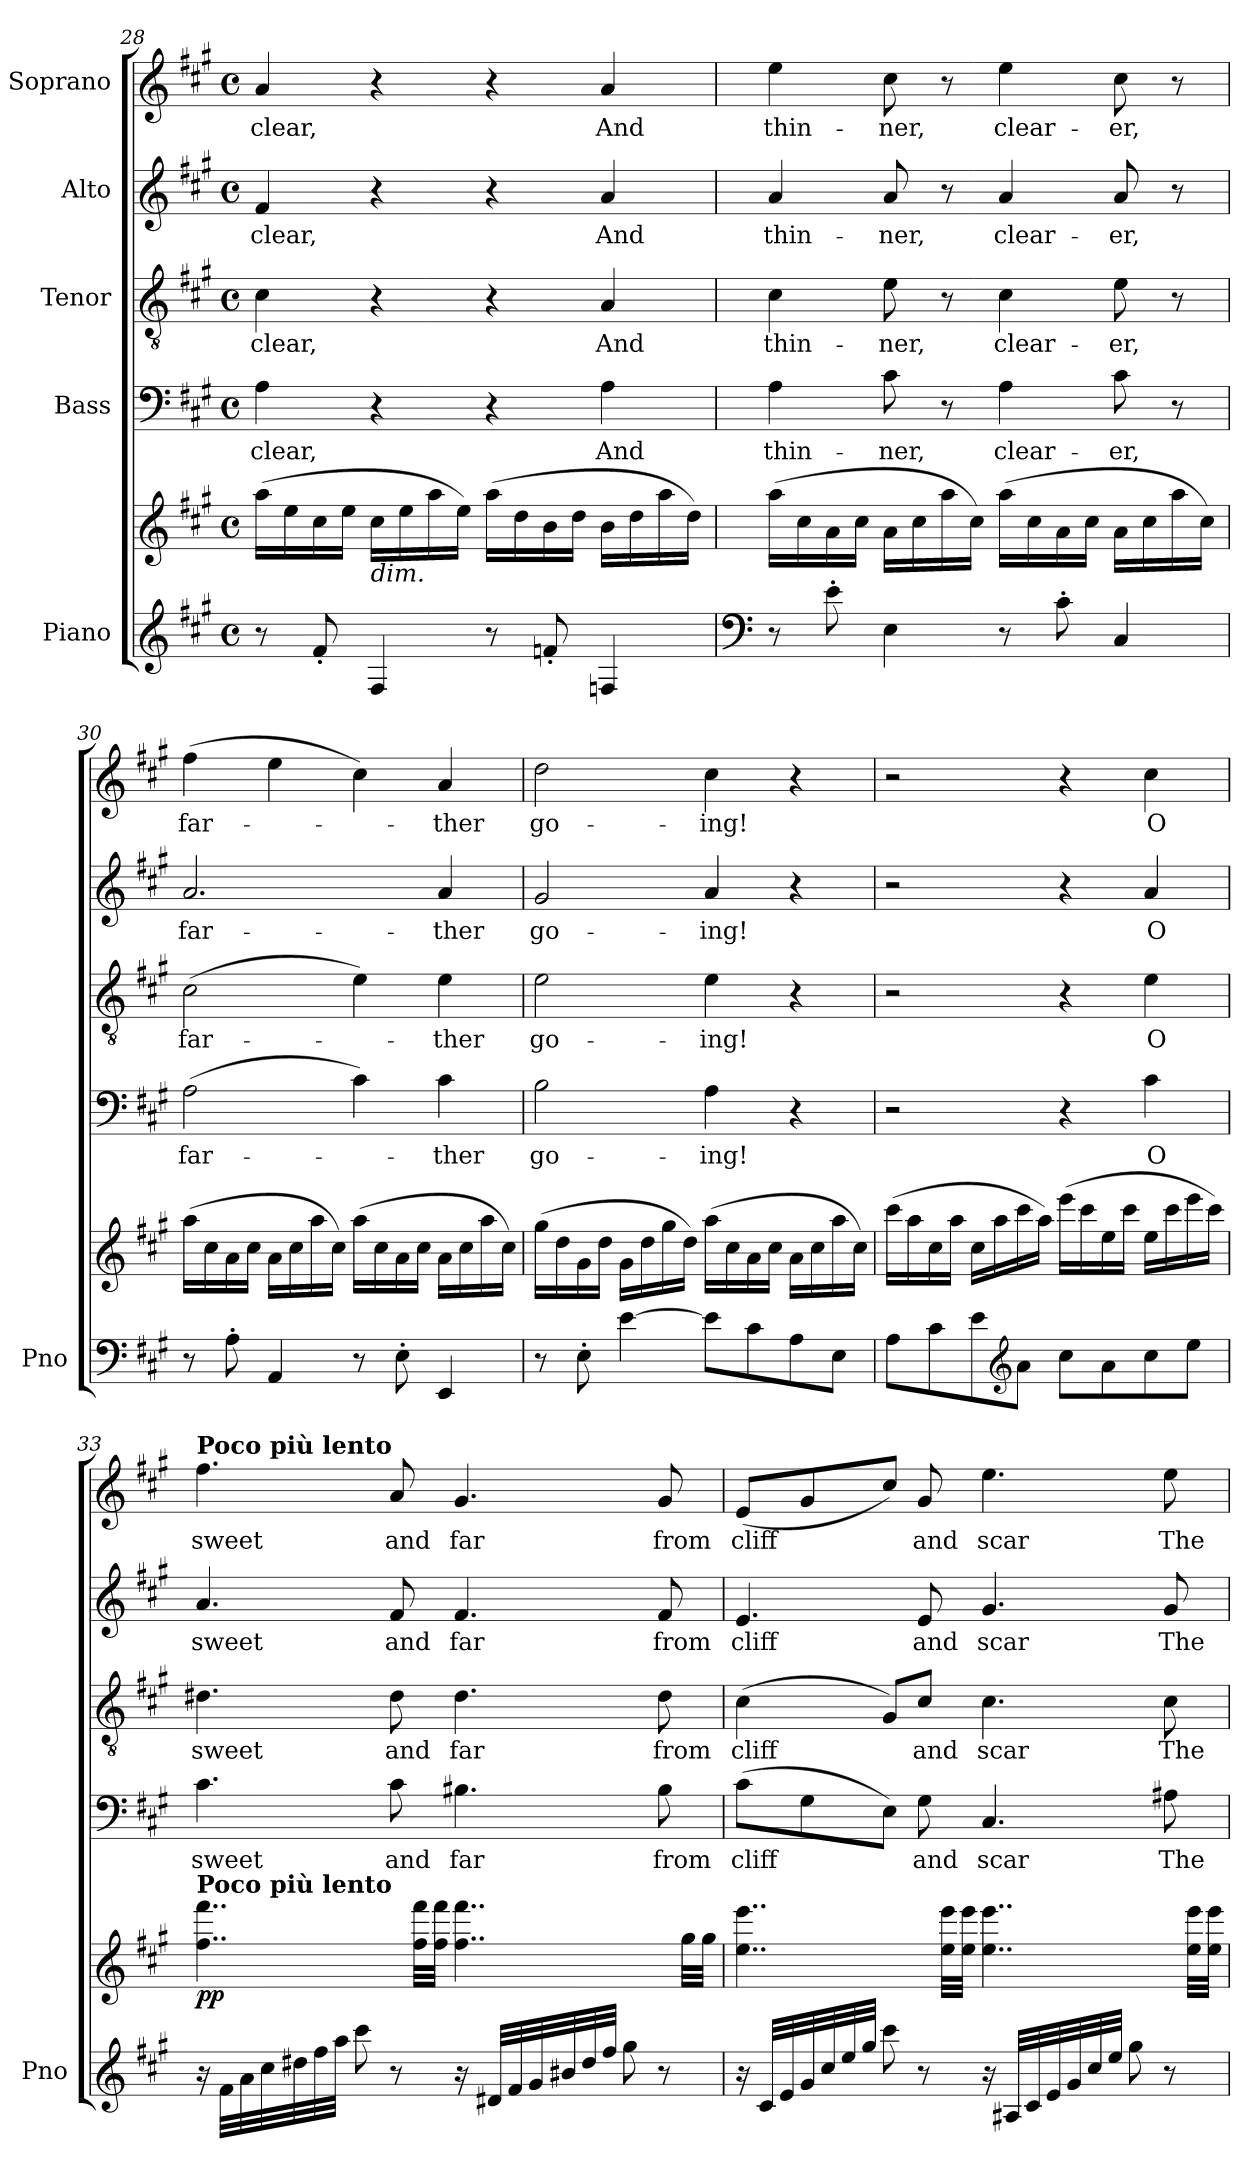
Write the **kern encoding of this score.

**kern	**kern	**dynam	**kern	**text	**kern	**text	**kern	**text	**kern	**text
*part5	*part5	*part5	*part4	*part4	*part3	*part3	*part2	*part2	*part1	*part1
*staff6	*staff5	*staff5/6	*staff4	*staff4	*staff3	*staff3	*staff2	*staff2	*staff1	*staff1
*I"Piano	*	*	*I"Bass	*	*I"Tenor	*	*I"Alto	*	*I"Soprano	*
*I'Pno	*	*	*	*	*	*	*	*	*	*
*clefG2	*clefG2	*	*clefF4	*	*clefGv2	*	*clefG2	*	*clefG2	*
*k[f#c#g#]	*k[f#c#g#]	*	*k[f#c#g#]	*	*k[f#c#g#]	*	*k[f#c#g#]	*	*k[f#c#g#]	*
*M4/4	*M4/4	*	*M4/4	*	*M4/4	*	*M4/4	*	*M4/4	*
*met(c)	*met(c)	*	*met(c)	*	*met(c)	*	*met(c)	*	*met(c)	*
=28	=28	=28	=28	=28	=28	=28	=28	=28	=28	=28
!	!	!	!	!LO:LY:b	!	!LO:LY:b	!	!LO:LY:b	!	!LO:LY:b
8r	(16aa\LL	.	4A\	clear,	4c#\	clear,	4f#/	clear,	4a/	clear,
.	16ee\	.	.	.	.	.	.	.	.	.
8f#'/	16cc#\	.	.	.	.	.	.	.	.	.
.	16ee\JJ	.	.	.	.	.	.	.	.	.
!	!LO:TX:b:i:t=dim.	!	!	!	!	!	!	!	!	!
4F#/	16cc#\LL	.	4r	.	4r	.	4r	.	4r	.
.	16ee\	.	.	.	.	.	.	.	.	.
.	16aa\	.	.	.	.	.	.	.	.	.
.	16ee\JJ)	.	.	.	.	.	.	.	.	.
8r	(16aa\LL	.	4r	.	4r	.	4r	.	4r	.
.	16dd\	.	.	.	.	.	.	.	.	.
8fn'/	16b\	.	.	.	.	.	.	.	.	.
.	16dd\JJ	.	.	.	.	.	.	.	.	.
!	!	!	!	!LO:LY:b	!	!LO:LY:b	!	!LO:LY:b	!	!LO:LY:b
4Fn/	16b\LL	.	4A\	And	4A/	And	4a/	And	4a/	And
.	16dd\	.	.	.	.	.	.	.	.	.
.	16aa\	.	.	.	.	.	.	.	.	.
.	16dd\JJ)	.	.	.	.	.	.	.	.	.
!!LO:PB:g=z
=29	=29	=29	=29	=29	=29	=29	=29	=29	=29	=29
*clefF4	*	*	*	*	*	*	*	*	*	*
!	!	!	!	!LO:LY:b	!	!LO:LY:b	!	!LO:LY:b	!	!LO:LY:b
8r	(16aa\LL	.	4A\	thin-	4c#\	thin-	4a/	thin-	4ee\	thin-
.	16cc#\	.	.	.	.	.	.	.	.	.
8e'\	16a\	.	.	.	.	.	.	.	.	.
.	16cc#\JJ	.	.	.	.	.	.	.	.	.
!	!	!	!	!LO:LY:b	!	!LO:LY:b	!	!LO:LY:b	!	!LO:LY:b
4E\	16a\LL	.	8c#\	-ner,	8e\	-ner,	8a/	-ner,	8cc#\	-ner,
.	16cc#\	.	.	.	.	.	.	.	.	.
.	16aa\	.	8r	.	8r	.	8r	.	8r	.
.	16cc#\JJ)	.	.	.	.	.	.	.	.	.
!	!	!	!	!LO:LY:b	!	!LO:LY:b	!	!LO:LY:b	!	!LO:LY:b
8r	(16aa\LL	.	4A\	clear-	4c#\	clear-	4a/	clear-	4ee\	clear-
.	16cc#\	.	.	.	.	.	.	.	.	.
8c#'\	16a\	.	.	.	.	.	.	.	.	.
.	16cc#\JJ	.	.	.	.	.	.	.	.	.
!	!	!	!	!LO:LY:b	!	!LO:LY:b	!	!LO:LY:b	!	!LO:LY:b
4C#/	16a\LL	.	8c#\	-er,	8e\	-er,	8a/	-er,	8cc#\	-er,
.	16cc#\	.	.	.	.	.	.	.	.	.
.	16aa\	.	8r	.	8r	.	8r	.	8r	.
.	16cc#\JJ)	.	.	.	.	.	.	.	.	.
=30	=30	=30	=30	=30	=30	=30	=30	=30	=30	=30
!	!	!	!	!LO:LY:b	!	!LO:LY:b	!	!LO:LY:b	!	!LO:LY:b
8r	(16aa\LL	.	(2A\	far-	(2c#\	far-	2.a/	far-	(4ff#\	far-
.	16cc#\	.	.	.	.	.	.	.	.	.
8A'\	16a\	.	.	.	.	.	.	.	.	.
.	16cc#\JJ	.	.	.	.	.	.	.	.	.
4AA/	16a\LL	.	.	.	.	.	.	.	4ee\	.
.	16cc#\	.	.	.	.	.	.	.	.	.
.	16aa\	.	.	.	.	.	.	.	.	.
.	16cc#\JJ)	.	.	.	.	.	.	.	.	.
8r	(16aa\LL	.	4c#\)	.	4e\)	.	.	.	4cc#\)	.
.	16cc#\	.	.	.	.	.	.	.	.	.
8E'\	16a\	.	.	.	.	.	.	.	.	.
.	16cc#\JJ	.	.	.	.	.	.	.	.	.
!	!	!	!	!LO:LY:b	!	!LO:LY:b	!	!LO:LY:b	!	!LO:LY:b
4EE/	16a\LL	.	4c#\	-ther	4e\	-ther	4a/	-ther	4a/	-ther
.	16cc#\	.	.	.	.	.	.	.	.	.
.	16aa\	.	.	.	.	.	.	.	.	.
.	16cc#\JJ)	.	.	.	.	.	.	.	.	.
!!LO:LB:g=z
=31	=31	=31	=31	=31	=31	=31	=31	=31	=31	=31
!	!	!	!	!LO:LY:b	!	!LO:LY:b	!	!LO:LY:b	!	!LO:LY:b
8r	(16gg#\LL	.	2B\	go-	2e\	go-	2g#/	go-	2dd\	go-
.	16dd\	.	.	.	.	.	.	.	.	.
8E'\	16g#\	.	.	.	.	.	.	.	.	.
.	16dd\JJ	.	.	.	.	.	.	.	.	.
[4e\	16g#\LL	.	.	.	.	.	.	.	.	.
.	16dd\	.	.	.	.	.	.	.	.	.
.	16gg#\	.	.	.	.	.	.	.	.	.
.	16dd\JJ)	.	.	.	.	.	.	.	.	.
!	!	!	!	!LO:LY:b	!	!LO:LY:b	!	!LO:LY:b	!	!LO:LY:b
8e\L]	(16aa\LL	.	4A\	-ing!	4e\	-ing!	4a/	-ing!	4cc#\	-ing!
.	16cc#\	.	.	.	.	.	.	.	.	.
8c#\	16a\	.	.	.	.	.	.	.	.	.
.	16cc#\JJ	.	.	.	.	.	.	.	.	.
8A\	16a\LL	.	4r	.	4r	.	4r	.	4r	.
.	16cc#\	.	.	.	.	.	.	.	.	.
8E\J	16aa\	.	.	.	.	.	.	.	.	.
.	16cc#\JJ)	.	.	.	.	.	.	.	.	.
!!LO:LB:g=z
=32	=32	=32	=32	=32	=32	=32	=32	=32	=32	=32
8A\L	(16ccc#\LL	.	2r	.	2r	.	2r	.	2r	.
.	16aa\	.	.	.	.	.	.	.	.	.
8c#\	16cc#\	.	.	.	.	.	.	.	.	.
.	16aa\JJ	.	.	.	.	.	.	.	.	.
8e\	16cc#\LL	.	.	.	.	.	.	.	.	.
.	16aa\	.	.	.	.	.	.	.	.	.
*clefG2	*	*	*	*	*	*	*	*	*	*
8a\J	16ccc#\	.	.	.	.	.	.	.	.	.
.	16aa\JJ)	.	.	.	.	.	.	.	.	.
8cc#\L	(16eee\LL	.	4r	.	4r	.	4r	.	4r	.
.	16ccc#\	.	.	.	.	.	.	.	.	.
8a\	16ee\	.	.	.	.	.	.	.	.	.
.	16ccc#\JJ	.	.	.	.	.	.	.	.	.
!	!	!	!	!LO:LY:b	!	!LO:LY:b	!	!LO:LY:b	!	!LO:LY:b
8cc#\	16ee\LL	.	4c#\	O	4e\	O	4a/	O	4cc#\	O
.	16ccc#\	.	.	.	.	.	.	.	.	.
8ee\J	16eee\	.	.	.	.	.	.	.	.	.
.	16ccc#\JJ)	.	.	.	.	.	.	.	.	.
=33	=33	=33	=33	=33	=33	=33	=33	=33	=33	=33
!	!	!	!	!	!	!	!	!	!LO:TX:a:B:t=Poco più lento	!
!	!LO:TX:a:B:t=Poco più lento	!	!	!	!	!	!	!	!	!
!	!	!LO:DY:b	!	!LO:LY:b	!	!LO:LY:b	!	!LO:LY:b	!	!LO:LY:b
16r	4..ff#\ 4..fff#\	pp	4.c#\	sweet	4.d#X\	sweet	4.a/	sweet	4.ff#\	sweet
32f#\LLL	.	.	.	.	.	.	.	.	.	.
32a\	.	.	.	.	.	.	.	.	.	.
32cc#\	.	.	.	.	.	.	.	.	.	.
32dd#X\	.	.	.	.	.	.	.	.	.	.
32ff#\	.	.	.	.	.	.	.	.	.	.
32aa\JJJ	.	.	.	.	.	.	.	.	.	.
8ccc#\	.	.	.	.	.	.	.	.	.	.
!	!	!	!	!LO:LY:b	!	!LO:LY:b	!	!LO:LY:b	!	!LO:LY:b
8r	.	.	8c#\	and	8d#\	and	8f#/	and	8a/	and
.	32ff#\ 32fff#\LLL	.	.	.	.	.	.	.	.	.
.	32ff#\ 32fff#\JJJ	.	.	.	.	.	.	.	.	.
!	!	!	!	!LO:LY:b	!	!LO:LY:b	!	!LO:LY:b	!	!LO:LY:b
16r	4..ff#\ 4..fff#\	.	4.B#X\	far	4.d#\	far	4.f#/	far	4.g#/	far
32d#X/LLL	.	.	.	.	.	.	.	.	.	.
32f#/	.	.	.	.	.	.	.	.	.	.
32g#/	.	.	.	.	.	.	.	.	.	.
32b#X/	.	.	.	.	.	.	.	.	.	.
32dd#/	.	.	.	.	.	.	.	.	.	.
32ff#/JJJ	.	.	.	.	.	.	.	.	.	.
8gg#\	.	.	.	.	.	.	.	.	.	.
!	!	!	!	!LO:LY:b	!	!LO:LY:b	!	!LO:LY:b	!	!LO:LY:b
8r	.	.	8B#\	from	8d#\	from	8f#/	from	8g#/	from
.	32gg#\LLL	.	.	.	.	.	.	.	.	.
.	32gg#\JJJ	.	.	.	.	.	.	.	.	.
!!LO:PB:g=z
=34	=34	=34	=34	=34	=34	=34	=34	=34	=34	=34
!	!	!	!	!LO:LY:b	!	!LO:LY:b	!	!LO:LY:b	!	!LO:LY:b
16r	4..ee\ 4..eee\	.	(8c#\L	-cliff	(4c#\	cliff	4.e/	cliff	(8e/L	-cliff
32c#/LLL	.	.	.	.	.	.	.	.	.	.
32e/	.	.	.	.	.	.	.	.	.	.
32g#/	.	.	8G#\	.	.	.	.	.	8g#/	.
32cc#/	.	.	.	.	.	.	.	.	.	.
32ee/	.	.	.	.	.	.	.	.	.	.
32gg#/JJJ	.	.	.	.	.	.	.	.	.	.
8ccc#\	.	.	8E\J)	.	8G#/L)	.	.	.	8cc#/J)	.
!	!	!	!	!LO:LY:b	!	!LO:LY:b	!	!LO:LY:b	!	!LO:LY:b
8r	.	.	8G#\	and	8c#/J	and	8e/	and	8g#/	and
.	32ee\ 32eee\LLL	.	.	.	.	.	.	.	.	.
.	32ee\ 32eee\JJJ	.	.	.	.	.	.	.	.	.
!	!	!	!	!LO:LY:b	!	!LO:LY:b	!	!LO:LY:b	!	!LO:LY:b
16r	4..ee\ 4..eee\	.	4.C#/	scar	4.c#\	scar	4.g#/	scar	4.ee\	scar
32A#X/LLL	.	.	.	.	.	.	.	.	.	.
32c#/	.	.	.	.	.	.	.	.	.	.
32e/	.	.	.	.	.	.	.	.	.	.
32g#/	.	.	.	.	.	.	.	.	.	.
32cc#/	.	.	.	.	.	.	.	.	.	.
32ee/JJJ	.	.	.	.	.	.	.	.	.	.
8gg#\	.	.	.	.	.	.	.	.	.	.
!	!	!	!	!LO:LY:b	!	!LO:LY:b	!	!LO:LY:b	!	!LO:LY:b
8r	.	.	8A#X\	The	8c#\	The	8g#/	The	8ee\	The
.	32ee\ 32eee\LLL	.	.	.	.	.	.	.	.	.
.	32ee\ 32eee\JJJ	.	.	.	.	.	.	.	.	.
=	=	=	=	=	=	=	=	=	=	=
*-	*-	*-	*-	*-	*-	*-	*-	*-	*-	*-
